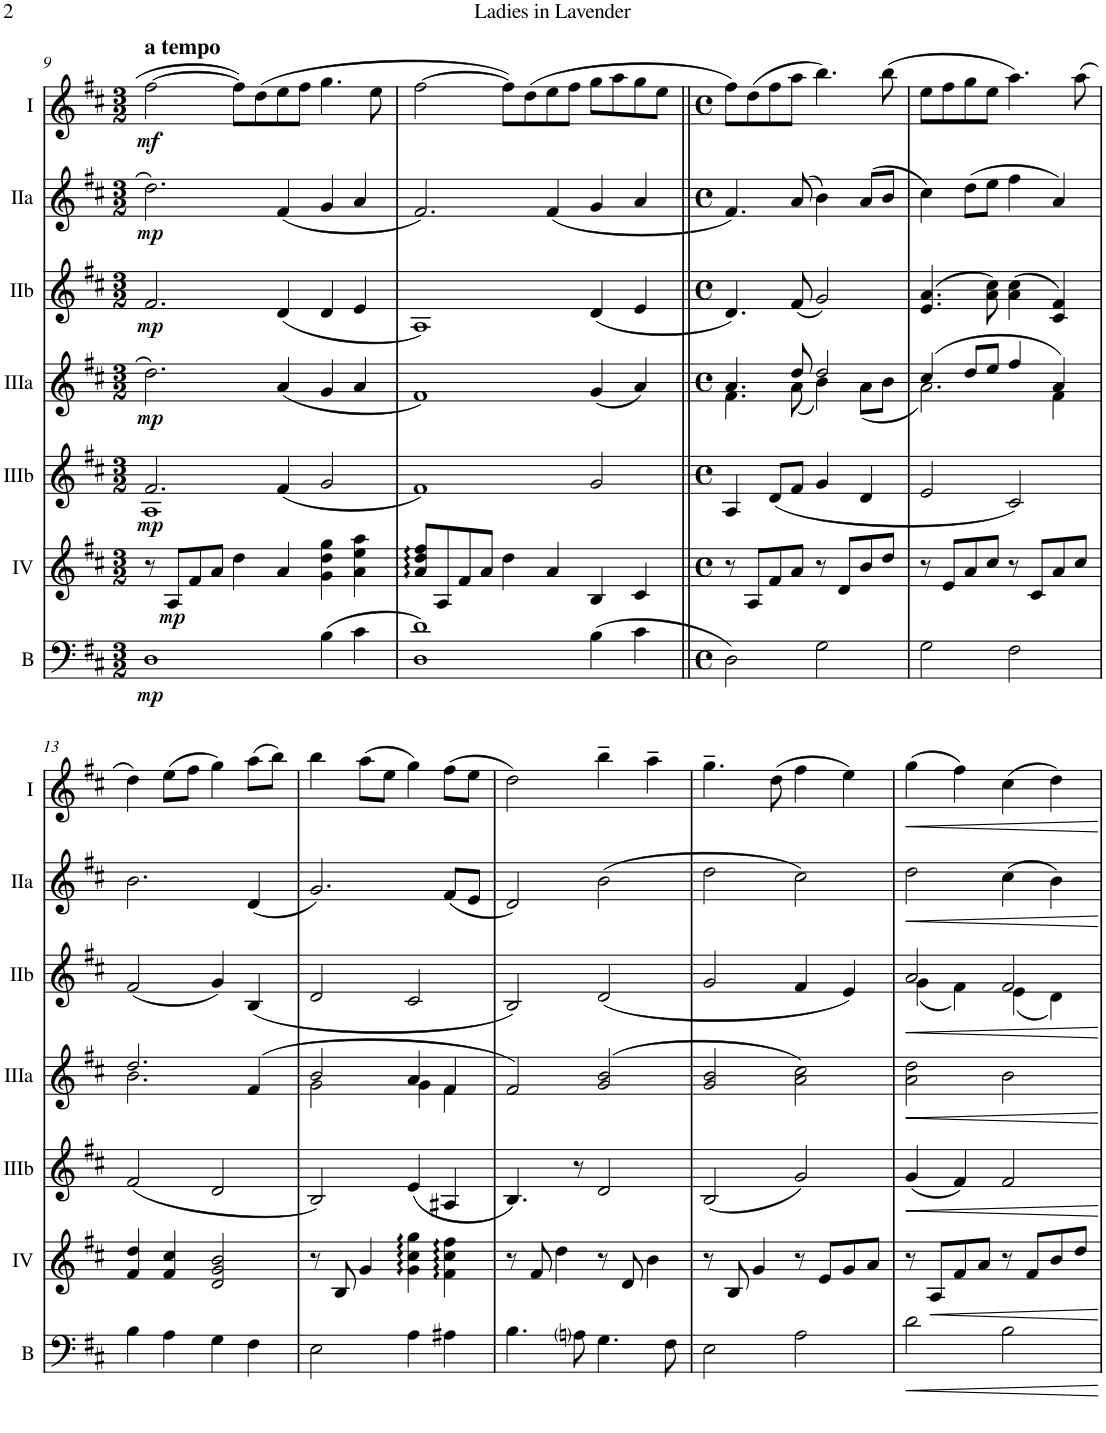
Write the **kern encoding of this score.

**kern	**dynam	**kern	**dynam	**kern	**dynam	**kern	**dynam	**kern	**dynam	**kern	**dynam	**kern	**dynam
*part7	*part7	*part6	*part6	*part5	*part5	*part4	*part4	*part3	*part3	*part2	*part2	*part1	*part1
*staff7	*staff7	*staff6	*staff6	*staff5	*staff5	*staff4	*staff4	*staff3	*staff3	*staff2	*staff2	*staff1	*staff1
*I"Bass	*	*I"Acc. 4	*	*I"Acc. 3b	*	*I"Acc. 3a	*	*I"Acc. 2b	*	*I"Acc. 2a	*	*I"Acc. 1	*
*I'B	*	*	*	*	*	*	*	*	*	*	*	*	*
!!LO:PB:g=z
*clefF4	*	*clefG2	*	*clefG2	*	*clefG2	*	*clefG2	*	*clefG2	*	*clefG2	*
*Trd7c12	*	*Trd7c12	*	*Trd7c12	*	*Trd7c12	*	*	*	*	*	*	*
*k[f#c#]	*	*k[f#c#]	*	*k[f#c#]	*	*k[f#c#]	*	*k[f#c#]	*	*k[f#c#]	*	*k[f#c#]	*
*M3/2	*	*M3/2	*	*M3/2	*	*M3/2	*	*M3/2	*	*M3/2	*	*M3/2	*
=9	=9	=9	=9	=9	=9	=9	=9	=9	=9	=9	=9	=9	=9
*	*	*	*	*^	*	*	*	*	*	*	*	*	*
!	!	!	!	!	!	!	!	!	!	!	!	!	!LO:TX:a:B:t=a tempo	!
!	!LO:DY:b	!	!	!	!	!LO:DY:b	!	!LO:DY:b	!	!LO:DY:b	!	!LO:DY:b	!	!LO:DY:b
1D	mp	8r	.	2.f#/	1A	mp	2.dd\	mp	2.f#/	mp	2.dd\	mp	[2ff#\	mf
!	!	!	!LO:DY:b	!	!	!	!	!	!	!	!	!	!	!
.	.	8A/L	mp	.	.	.	.	.	.	.	.	.	.	.
.	.	8f#/	.	.	.	.	.	.	.	.	.	.	.	.
.	.	8a/J	.	.	.	.	.	.	.	.	.	.	.	.
.	.	4dd\	.	.	.	.	.	.	.	.	.	.	8ff#\L]	.
.	.	.	.	.	.	.	.	.	.	.	.	.	(8dd\	.
.	.	4a/	.	(<4f#/	.	.	(4a/	.	(4d/	.	(4f#/	.	8ee\	.
.	.	.	.	.	.	.	.	.	.	.	.	.	8ff#\J	.
(4B\	.	4g\ 4dd\ 4gg\	.	2g/	2ryy	.	4g/	.	4d/	.	4g/	.	4.gg\	.
4c#\	.	4a\ 4ee\ 4aa\	.	.	.	.	4a/	.	4e/	.	4a/	.	.	.
.	.	.	.	.	.	.	.	.	.	.	.	.	8ee\	.
*	*	*	*	*v	*v	*	*	*	*	*	*	*	*	*
=10	=10	=10	=10	=10	=10	=10	=10	=10	=10	=10	=10	=10	=10
1D 1d)	.	8a/ 8dd/ 8ff#/L	.	1f#)	.	1f#)	.	1A)	.	2.f#/)	.	[2ff#\	.
.	.	8A/	.	.	.	.	.	.	.	.	.	.	.
.	.	8f#/	.	.	.	.	.	.	.	.	.	.	.
.	.	8a/J	.	.	.	.	.	.	.	.	.	.	.
.	.	4dd\	.	.	.	.	.	.	.	.	.	8ff#\L])	.
.	.	.	.	.	.	.	.	.	.	.	.	(8dd\	.
.	.	4a/	.	.	.	.	.	.	.	(4f#/	.	8ee\	.
.	.	.	.	.	.	.	.	.	.	.	.	8ff#\J	.
(4B\	.	4B/	.	2g/	.	(4g/	.	(4d/	.	4g/	.	8gg\L	.
.	.	.	.	.	.	.	.	.	.	.	.	8aa\	.
4c#\	.	4c#/	.	.	.	4a/)	.	4e/	.	4a/	.	8gg\	.
.	.	.	.	.	.	.	.	.	.	.	.	8ee\J	.
=11||	=11||	=11||	=11||	=11||	=11||	=11||	=11||	=11||	=11||	=11||	=11||	=11||	=11||
*M4/4	*	*M4/4	*	*M4/4	*	*M4/4	*	*M4/4	*	*M4/4	*	*M4/4	*
*met(c)	*	*met(c)	*	*met(c)	*	*met(c)	*	*met(c)	*	*met(c)	*	*met(c)	*
*	*	*	*	*	*	*^	*	*	*	*	*	*	*
2D\)	.	8r	.	4A/	.	4.a/	4.f#\	.	4.d/)	.	4.f#/)	.	8ff#\L)	.
.	.	8A/L	.	.	.	.	.	.	.	.	.	.	(8dd\	.
.	.	8f#/	.	(8d/L	.	.	.	.	.	.	.	.	8ff#\	.
.	.	8a/J	.	8f#/J	.	8dd/	(8a\	.	(8f#/	.	(8a/	.	8aa\J	.
2G\	.	8r	.	4g/	.	2dd/	4b\)	.	2g/)	.	4b\)	.	4.bb\)	.
.	.	8d/L	.	.	.	.	.	.	.	.	.	.	.	.
.	.	8b/	.	4d/	.	.	(8a\L	.	.	.	(8a/L	.	.	.
.	.	8dd/J	.	.	.	.	8b\J	.	.	.	8b/J	.	(8bb\	.
=12	=12	=12	=12	=12	=12	=12	=12	=12	=12	=12	=12	=12	=12	=12
2G\	.	8r	.	2e/	.	(4cc#/	2.a\)	.	(4.e/ 4.a/	.	4cc#\)	.	8ee\L	.
.	.	8e/L	.	.	.	.	.	.	.	.	.	.	8ff#\	.
.	.	8a/	.	.	.	8dd/L	.	.	.	.	(8dd\L	.	8gg\	.
.	.	8cc#/J	.	.	.	8ee/J	.	.	8a\ 8cc#\)	.	8ee\J	.	8ee\J	.
2F#\	.	8r	.	2c#/)	.	4ff#/	.	.	(4a\ 4cc#\	.	4ff#\	.	4.aa\)	.
.	.	8c#/L	.	.	.	.	.	.	.	.	.	.	.	.
.	.	8a/	.	.	.	4a/)	4f#\	.	4c#/ 4f#/)	.	4a/)	.	.	.
.	.	8cc#/J	.	.	.	.	.	.	.	.	.	.	(8aa\	.
!!LO:LB:g=z
=13	=13	=13	=13	=13	=13	=13	=13	=13	=13	=13	=13	=13	=13	=13
4B\	.	4f#/ 4dd/	.	(2f#/	.	2.dd/	2.b\	.	(2f#/	.	2.b\	.	4dd\)	.
4A\	.	4f#/ 4cc#/	.	.	.	.	.	.	.	.	.	.	(8ee\L	.
.	.	.	.	.	.	.	.	.	.	.	.	.	8ff#\J	.
4G\	.	2d/ 2g/ 2b/	.	2d/	.	.	.	.	4g/)	.	.	.	4gg\)	.
4F#\	.	.	.	.	.	(4f#/	4ryy	.	(<4B/	.	(4d/	.	(8aa\L	.
.	.	.	.	.	.	.	.	.	.	.	.	.	8bb\J)	.
=14	=14	=14	=14	=14	=14	=14	=14	=14	=14	=14	=14	=14	=14	=14
2E\	.	8r	.	2B/)	.	2b/	2g\	.	2d/	.	2.g/)	.	4bb\	.
.	.	8B/	.	.	.	.	.	.	.	.	.	.	.	.
.	.	4g/	.	.	.	.	.	.	.	.	.	.	(8aa\L	.
.	.	.	.	.	.	.	.	.	.	.	.	.	8ee\J	.
4A\	.	4g\ 4cc#\ 4gg\	.	(4e/	.	4a/	4g\	.	2c#/	.	.	.	4gg\)	.
4A#X\	.	4f#\ 4cc#\ 4ff#\	.	4A#X/	.	4f#/	4f#\	.	.	.	(8f#/L	.	(8ff#\L	.
.	.	.	.	.	.	.	.	.	.	.	8e/J	.	8ee\J	.
*	*	*	*	*	*	*v	*v	*	*	*	*	*	*	*
=15	=15	=15	=15	=15	=15	=15	=15	=15	=15	=15	=15	=15	=15
4.B\	.	8r	.	4.B/)	.	2f#/)	.	2B/)	.	2d/)	.	2dd\)	.
.	.	8f#/	.	.	.	.	.	.	.	.	.	.	.
.	.	4dd\	.	.	.	.	.	.	.	.	.	.	.
8Ani\	.	.	.	8r	.	.	.	.	.	.	.	.	.
4.G\	.	8r	.	2d/	.	(2g/ 2b/	.	(<2d/	.	(2b\	.	4bb~\	.
.	.	8d/	.	.	.	.	.	.	.	.	.	.	.
.	.	4b\	.	.	.	.	.	.	.	.	.	4aa~\	.
8F#\	.	.	.	.	.	.	.	.	.	.	.	.	.
=16	=16	=16	=16	=16	=16	=16	=16	=16	=16	=16	=16	=16	=16
2E\	.	8r	.	(2B/	.	2g/ 2b/	.	2g/	.	2dd\	.	4.gg~\	.
.	.	8B/	.	.	.	.	.	.	.	.	.	.	.
.	.	4g/	.	.	.	.	.	.	.	.	.	.	.
.	.	.	.	.	.	.	.	.	.	.	.	(8dd\	.
2A\	.	8r	.	2g/)	.	2a\ 2cc#\)	.	4f#/	.	2cc#\)	.	4ff#\	.
.	.	8e/L	.	.	.	.	.	.	.	.	.	.	.
.	.	8g/	.	.	.	.	.	4e/)	.	.	.	4ee\)	.
.	.	8a/J	.	.	.	.	.	.	.	.	.	.	.
=17	=17	=17	=17	=17	=17	=17	=17	=17	=17	=17	=17	=17	=17
*	*	*	*	*	*	*	*	*^	*	*	*	*	*
2d\	.	8r	.	(4g/	.	2a\ 2dd\	.	2a/	(4g\	.	2dd\	.	(4gg\	.
.	.	8A/L	.	.	.	.	.	.	.	.	.	.	.	.
.	.	8f#/	.	4f#/)	.	.	.	.	4f#\)	.	.	.	4ff#\)	.
.	.	8a/J	.	.	.	.	.	.	.	.	.	.	.	.
2B\	.	8r	.	2f#/	.	2b\	.	2f#/	(4e\	.	(4cc#\	.	(4cc#\	.
.	.	8f#/L	.	.	.	.	.	.	.	.	.	.	.	.
.	.	8b/	.	.	.	.	.	.	4d\)	.	4b\)	.	4dd\)	.
.	.	8dd/J	.	.	.	.	.	.	.	.	.	.	.	.
*	*	*	*	*	*	*	*	*v	*v	*	*	*	*	*
=	=	=	=	=	=	=	=	=	=	=	=	=	=
*-	*-	*-	*-	*-	*-	*-	*-	*-	*-	*-	*-	*-	*-
